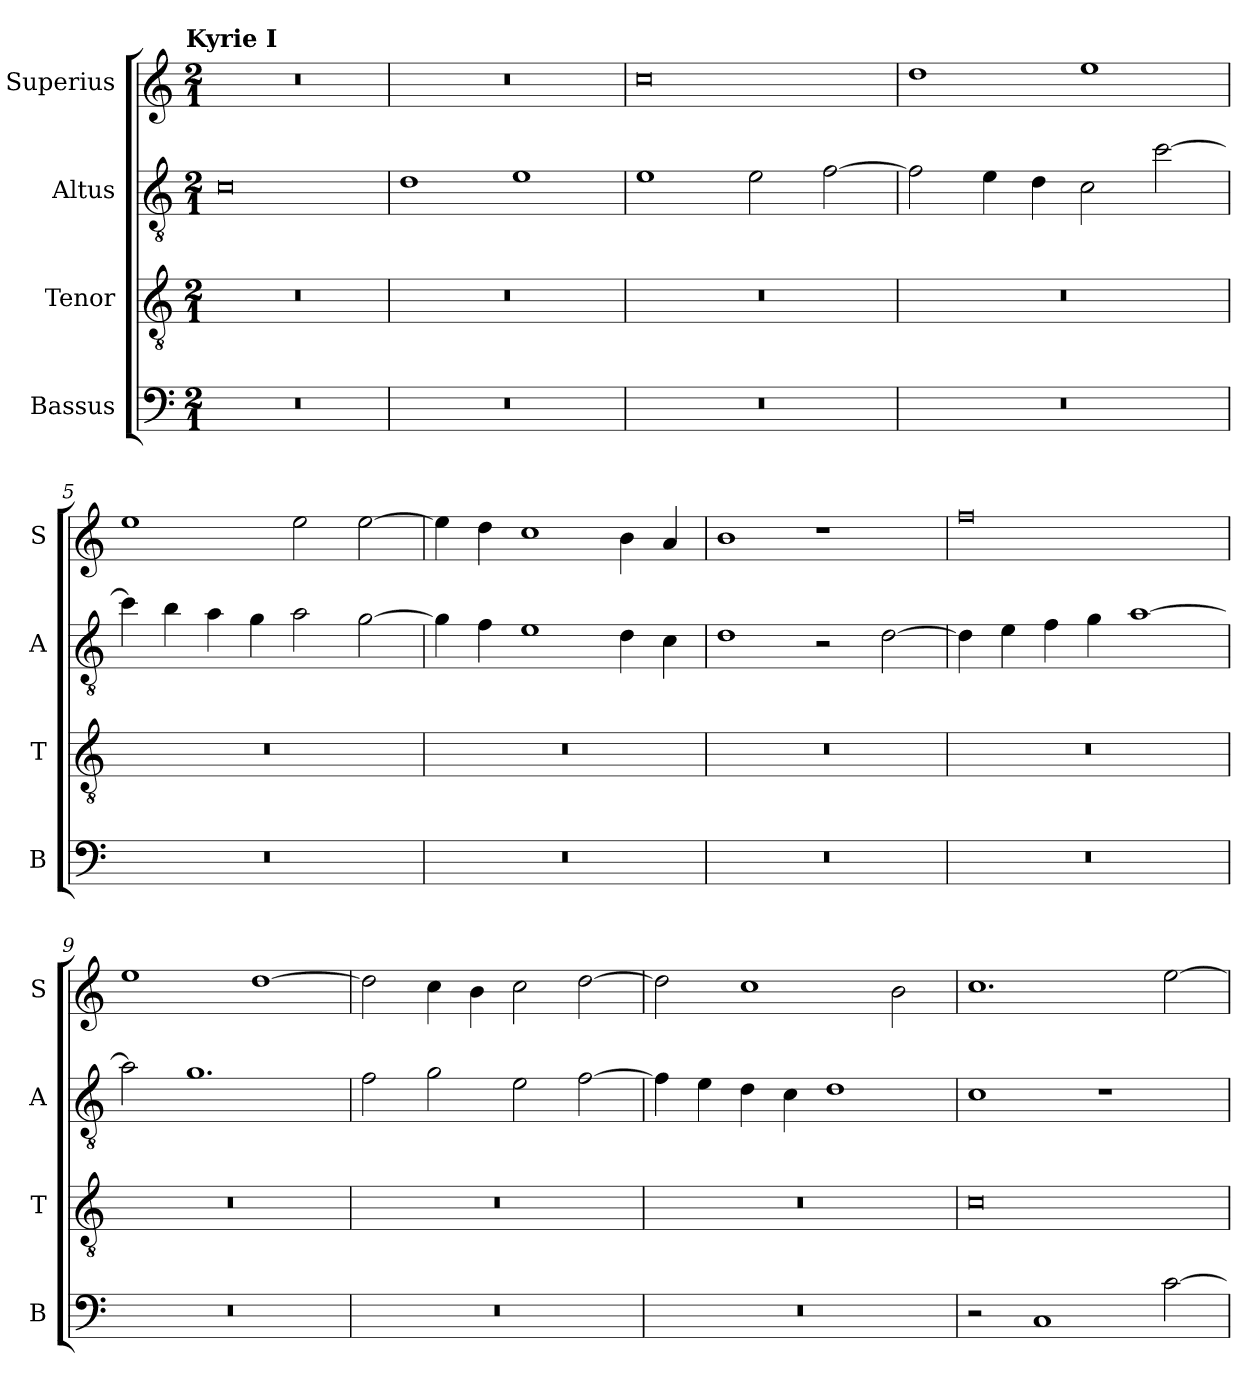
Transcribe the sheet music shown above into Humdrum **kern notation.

**kern	**kern	**kern	**kern
*part4	*part3	*part2	*part1
*staff4	*staff3	*staff2	*staff1
*I"Bassus	*I"Tenor	*I"Altus	*I"Superius
*I'B	*I'T	*I'A	*I'S
*clefF4	*clefGv2	*clefGv2	*clefG2
*k[]	*k[]	*k[]	*k[]
!!LO:TX:omd:t=Kyrie I
*M2/1	*M2/1	*M2/1	*M2/1
=1	=1	=1	=1
0r	0r	0c	0r
=2	=2	=2	=2
0r	0r	1d	0r
.	.	1e	.
=3	=3	=3	=3
0r	0r	1e	0cc
.	.	2e\	.
.	.	[2f\	.
=4	=4	=4	=4
0r	0r	2f\]	1dd
.	.	4e\	.
.	.	4d\	.
.	.	2c\	1ee
.	.	[2cc\	.
=5	=5	=5	=5
0r	0r	4cc\]	1ee
.	.	4b\	.
.	.	4a\	.
.	.	4g\	.
.	.	2a\	2ee\
.	.	[2g\	[2ee\
=6	=6	=6	=6
0r	0r	4g\]	4ee\]
.	.	4f\	4dd\
.	.	1e	1cc
.	.	4d\	4b\
.	.	4c\	4a/
=7	=7	=7	=7
0r	0r	1d	1b
.	.	2r	1r
.	.	[2d\	.
=8	=8	=8	=8
0r	0r	4d\]	0ff
.	.	4e\	.
.	.	4f\	.
.	.	4g\	.
.	.	[1a	.
=9	=9	=9	=9
0r	0r	2a\]	1ee
.	.	1.g	.
.	.	.	[1dd
=10	=10	=10	=10
0r	0r	2f\	2dd\]
.	.	2g\	4cc\
.	.	.	4b\
.	.	2e\	2cc\
.	.	[2f\	[2dd\
=11	=11	=11	=11
0r	0r	4f\]	2dd\]
.	.	4e\	.
.	.	4d\	1cc
.	.	4c\	.
.	.	1d	.
.	.	.	2b\
=12	=12	=12	=12
2r	0c	1c	1.cc
1C	.	.	.
.	.	1r	.
[2c\	.	.	[2ee\
=	=	=	=
*-	*-	*-	*-
